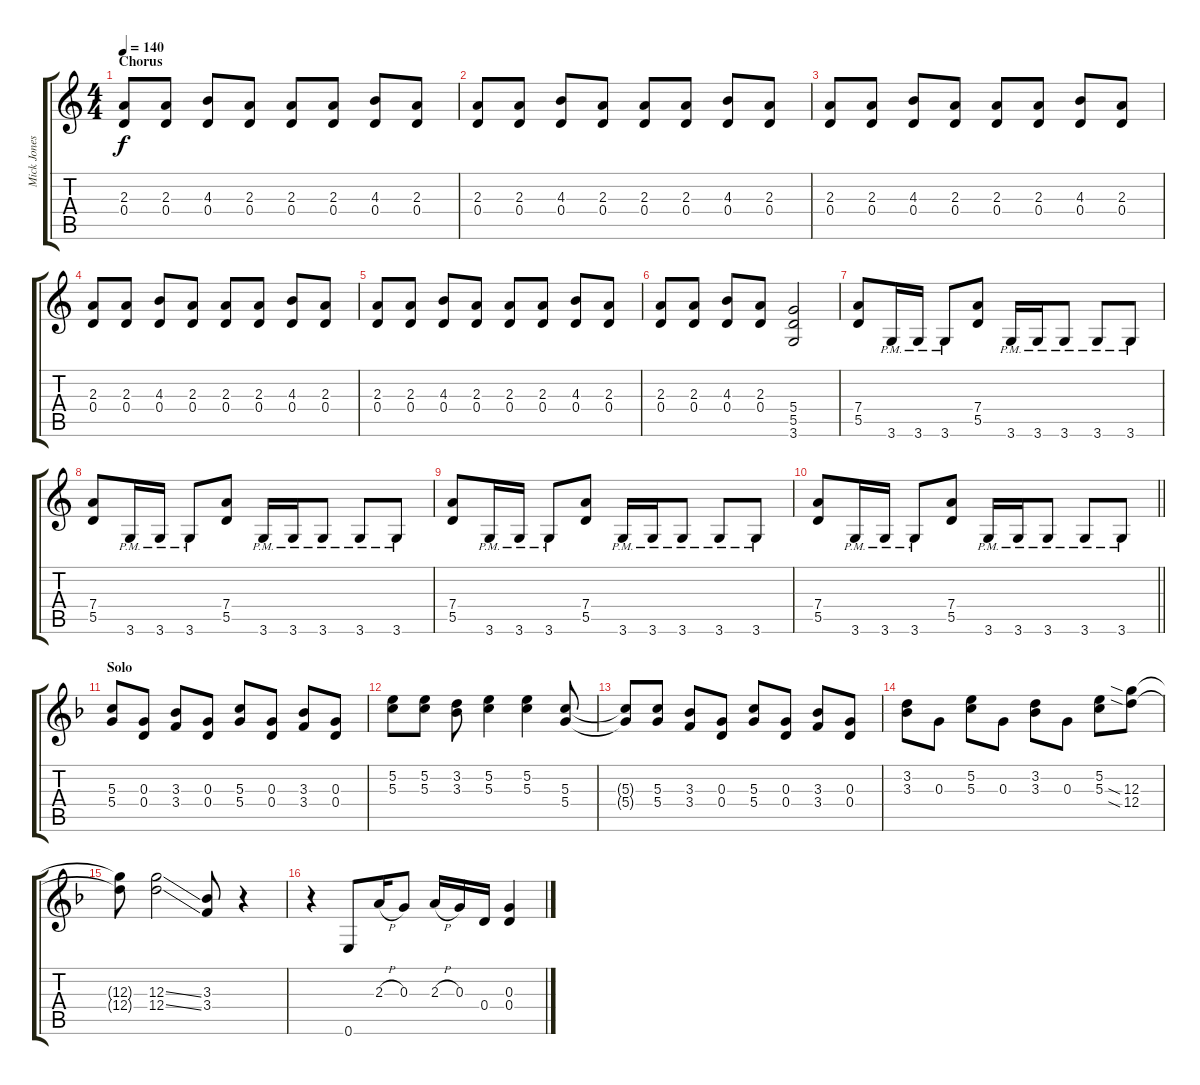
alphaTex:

\track ("Mick Jones (Gtr.II)" "Mick Jones") {instrument distortionguitar}
\staff {score tabs}
\tuning (E4 B3 G3 D3 A2 E2) {hide}
\ts (4 4)
\section ("" "Chorus")
\tempo 140
\clef g2
\ks c
(2.3 0.4).8{dy f} (2.3 0.4).8 (4.3 0.4).8 (2.3 0.4).8 (2.3 0.4).8 (2.3 0.4).8 (4.3 0.4).8 (2.3 0.4).8 |
(2.3 0.4).8 (2.3 0.4).8 (4.3 0.4).8 (2.3 0.4).8 (2.3 0.4).8 (2.3 0.4).8 (4.3 0.4).8 (2.3 0.4).8 |
(2.3 0.4).8 (2.3 0.4).8 (4.3 0.4).8 (2.3 0.4).8 (2.3 0.4).8 (2.3 0.4).8 (4.3 0.4).8 (2.3 0.4).8 |
(2.3 0.4).8 (2.3 0.4).8 (4.3 0.4).8 (2.3 0.4).8 (2.3 0.4).8 (2.3 0.4).8 (4.3 0.4).8 (2.3 0.4).8 |
(2.3 0.4).8 (2.3 0.4).8 (4.3 0.4).8 (2.3 0.4).8 (2.3 0.4).8 (2.3 0.4).8 (4.3 0.4).8 (2.3 0.4).8 |
(2.3 0.4).8 (2.3 0.4).8 (4.3 0.4).8 (2.3 0.4).8 (5.4 5.5 3.6).2 |
(7.4 5.5).8 3.6{pm}.16 3.6{pm}.16 3.6{pm}.8 (7.4 5.5).8 3.6{pm}.16 3.6{pm}.16 3.6{pm}.8 3.6{pm}.8 3.6{pm}.8 |
(7.4 5.5).8 3.6{pm}.16 3.6{pm}.16 3.6{pm}.8 (7.4 5.5).8 3.6{pm}.16 3.6{pm}.16 3.6{pm}.8 3.6{pm}.8 3.6{pm}.8 |
(7.4 5.5).8 3.6{pm}.16 3.6{pm}.16 3.6{pm}.8 (7.4 5.5).8 3.6{pm}.16 3.6{pm}.16 3.6{pm}.8 3.6{pm}.8 3.6{pm}.8 |
\barLineRight lightlight
(7.4 5.5).8 3.6{pm}.16 3.6{pm}.16 3.6{pm}.8 (7.4 5.5).8 3.6{pm}.16 3.6{pm}.16 3.6{pm}.8 3.6{pm}.8 3.6{pm}.8 |
\section ("" "Solo")
\ks f
(5.3 5.4).8 (0.3 0.4).8 (3.3 3.4).8 (0.3 0.4).8 (5.3 5.4).8 (0.3 0.4).8 (3.3 3.4).8 (0.3 0.4).8 |
(5.2 5.3).8 (5.2 5.3).8 (3.2 3.3).8 (5.2 5.3).4 (5.2 5.3).4 (5.3 5.4).8 |
(5.3{t} 5.4{t}).8 (5.3 5.4).8 (3.3 3.4).8 (0.3 0.4).8 (5.3 5.4).8 (0.3 0.4).8 (3.3 3.4).8 (0.3 0.4).8 |
(3.2 3.3).8 0.3.8 (5.2 5.3).8 0.3.8 (3.2 3.3).8 0.3.8 (5.2 5.3).8 (12.3{sia} 12.4{sia}).8 |
(12.3{t} 12.4{t}).8 (12.3{ss} 12.4{ss}).2 (3.3 3.4).8 r.4 |
r.4 0.6.8 2.3{h}.16 0.3.8 2.3{h}.16 0.3.16 0.4.16 (0.3 0.4).4
